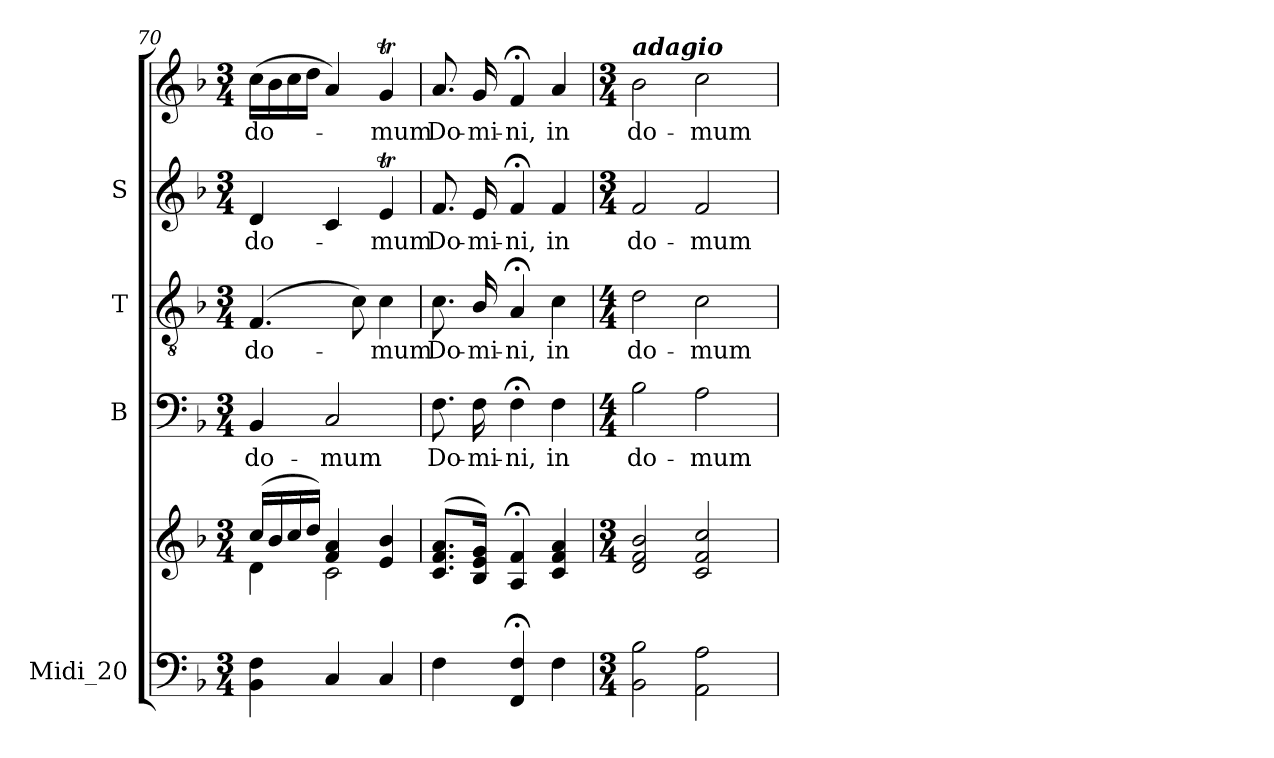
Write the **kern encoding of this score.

**kern	**kern	**kern	**text	**kern	**text	**kern	**text	**kern	**text
*part4	*part4	*part3	*part3	*part2	*part2	*part1	*part1	*part1	*part1
*staff6	*staff5	*staff4	*staff4	*staff3	*staff3	*staff2	*staff2	*staff1	*staff1
*I"Midi_20	*	*I"B	*	*I"T	*	*I"S	*	*	*
*	*	*I'B	*	*I'T	*	*I'S	*	*	*
*clefF4	*clefG2	*clefF4	*	*clefGv2	*	*clefG2	*	*clefG2	*
*k[b-]	*k[b-]	*k[b-]	*	*k[b-]	*	*k[b-]	*	*k[b-]	*
*F:	*F:	*F:	*	*F:	*	*F:	*	*F:	*
*M3/4	*M3/4	*M3/4	*	*M3/4	*	*M3/4	*	*M3/4	*
=70	=70	=70	=70	=70	=70	=70	=70	=70	=70
*	*^	*	*	*	*	*	*	*	*
!	!	!	!	!LO:LY:b	!	!LO:LY:b	!	!LO:LY:b	!	!LO:LY:b
4BB- 4F	(<16cc/LL	4d\	4BB-	do-	(<4.F	do-	4d	do-	(>16ccLL	do-
.	16b-/	.	.	.	.	.	.	.	16b-	.
.	16cc/	.	.	.	.	.	.	.	16cc	.
.	16dd/JJ)	.	.	.	.	.	.	.	16ddJJ	.
!	!	!	!	!LO:LY:b	!	!	!	!	!	!
4C	4f 4a	2c\	2C	-mum	.	.	4c	.	4a)	.
.	.	.	.	.	8c)	.	.	.	.	.
!	!	!	!	!	!	!LO:LY:b	!	!LO:LY:b	!	!LO:LY:b
4C	4e 4b-	.	.	.	4c	mum	4et	mum	4gT	mum
=71	=71	=71	=71	=71	=71	=71	=71	=71	=71	=71
!	!	!	!	!LO:LY:b	!	!LO:LY:b	!	!LO:LY:b	!	!LO:LY:b
4F	(<8.c 8.f 8.aL	2.ryy	8.F	Do-	8.c	Do-	8.f	Do-	8.a	Do-
!	!	!	!	!LO:LY:b	!	!LO:LY:b	!	!LO:LY:b	!	!LO:LY:b
.	16B- 16e 16gJ)	.	16F	-mi-	16B-/	-mi-	16e	-mi-	16g	-mi-
!	!	!	!	!LO:LY:b	!	!LO:LY:b	!	!LO:LY:b	!	!LO:LY:b
4FF; 4F;	4A;< 4f;<	.	4F;<	-ni,	4A;<	-ni,	4f;<	-ni,	4f;<	-ni,
!	!	!	!	!LO:LY:b	!	!LO:LY:b	!	!LO:LY:b	!	!LO:LY:b
4F	4c 4f 4a	.	4F	in	4c	in	4f	in	4a	in
=72	=72	=72	=72	=72	=72	=72	=72	=72	=72	=72
*M3/4	*M3/4	*	*M4/4	*	*M4/4	*	*M3/4	*	*M3/4	*
!	!	!	!	!	!	!	!	!	!LO:TX:a:Bi:t=adagio	!
!	!	!LO:N:vis=1	!	!LO:LY:b	!	!LO:LY:b	!	!LO:LY:b	!	!LO:LY:b
2BB- 2B-	2d 2f 2b-	2.ryy	2B-	do-	2d	do-	2f	do-	2b-	do-
!	!	!	!	!LO:LY:b	!	!LO:LY:b	!	!LO:LY:b	!	!LO:LY:b
2AA 2A	2c 2f 2cc	.	2A	-mum	2c	-mum	2f	-mum	2cc	-mum
.	.	4ryy	.	.	.	.	.	.	.	.
*	*v	*v	*	*	*	*	*	*	*	*
=	=	=	=	=	=	=	=	=	=
*-	*-	*-	*-	*-	*-	*-	*-	*-	*-
